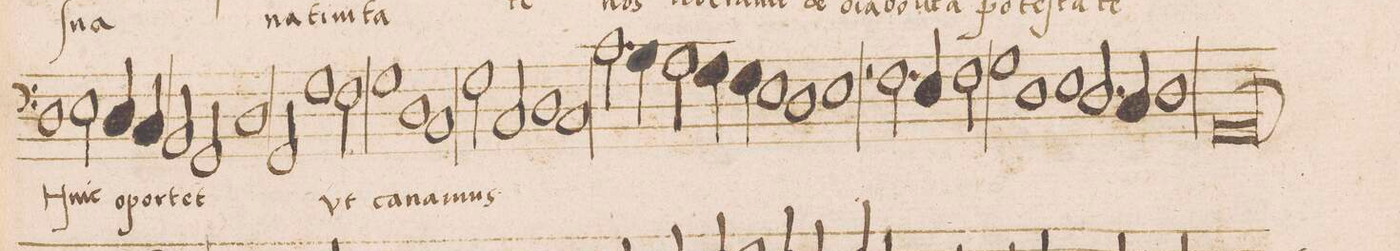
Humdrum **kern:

**kern	**text
*I"BASVS	*
*clefF4	*
*k[]	*
*met(C|)	*
*M2/1	*
1D	Hu-
2E\	-ic
4D/	o-
4C/	-por-
=25-	=25-
2BB/	-tet
2GG/	.
1D	.
=26-	=26-
2GG/	.
1G	.
2F\	vt
=27-	=27-
1G	ca-
1D	-na-
=28-	=28-
1C	-mus
2G\	.
2C/	.
=29-	=29-
1D	.
1C	.
=30-	=30-
2.c\	.
4B\	.
2A\	.
4G\	.
4F\	.
=31-	=31-
1E	.
1D	.
=32-	=32-
1E	.
2r	.
2.F\	.
=33-	=33-
4E/	.
2F\	.
1G	.
=34-	=34-
1D	.
1E	.
=35-	=35-
2.D/	.
4C/	.
1D	.
=36-	=36-
0GGl;	.
==	==
*-	*-
